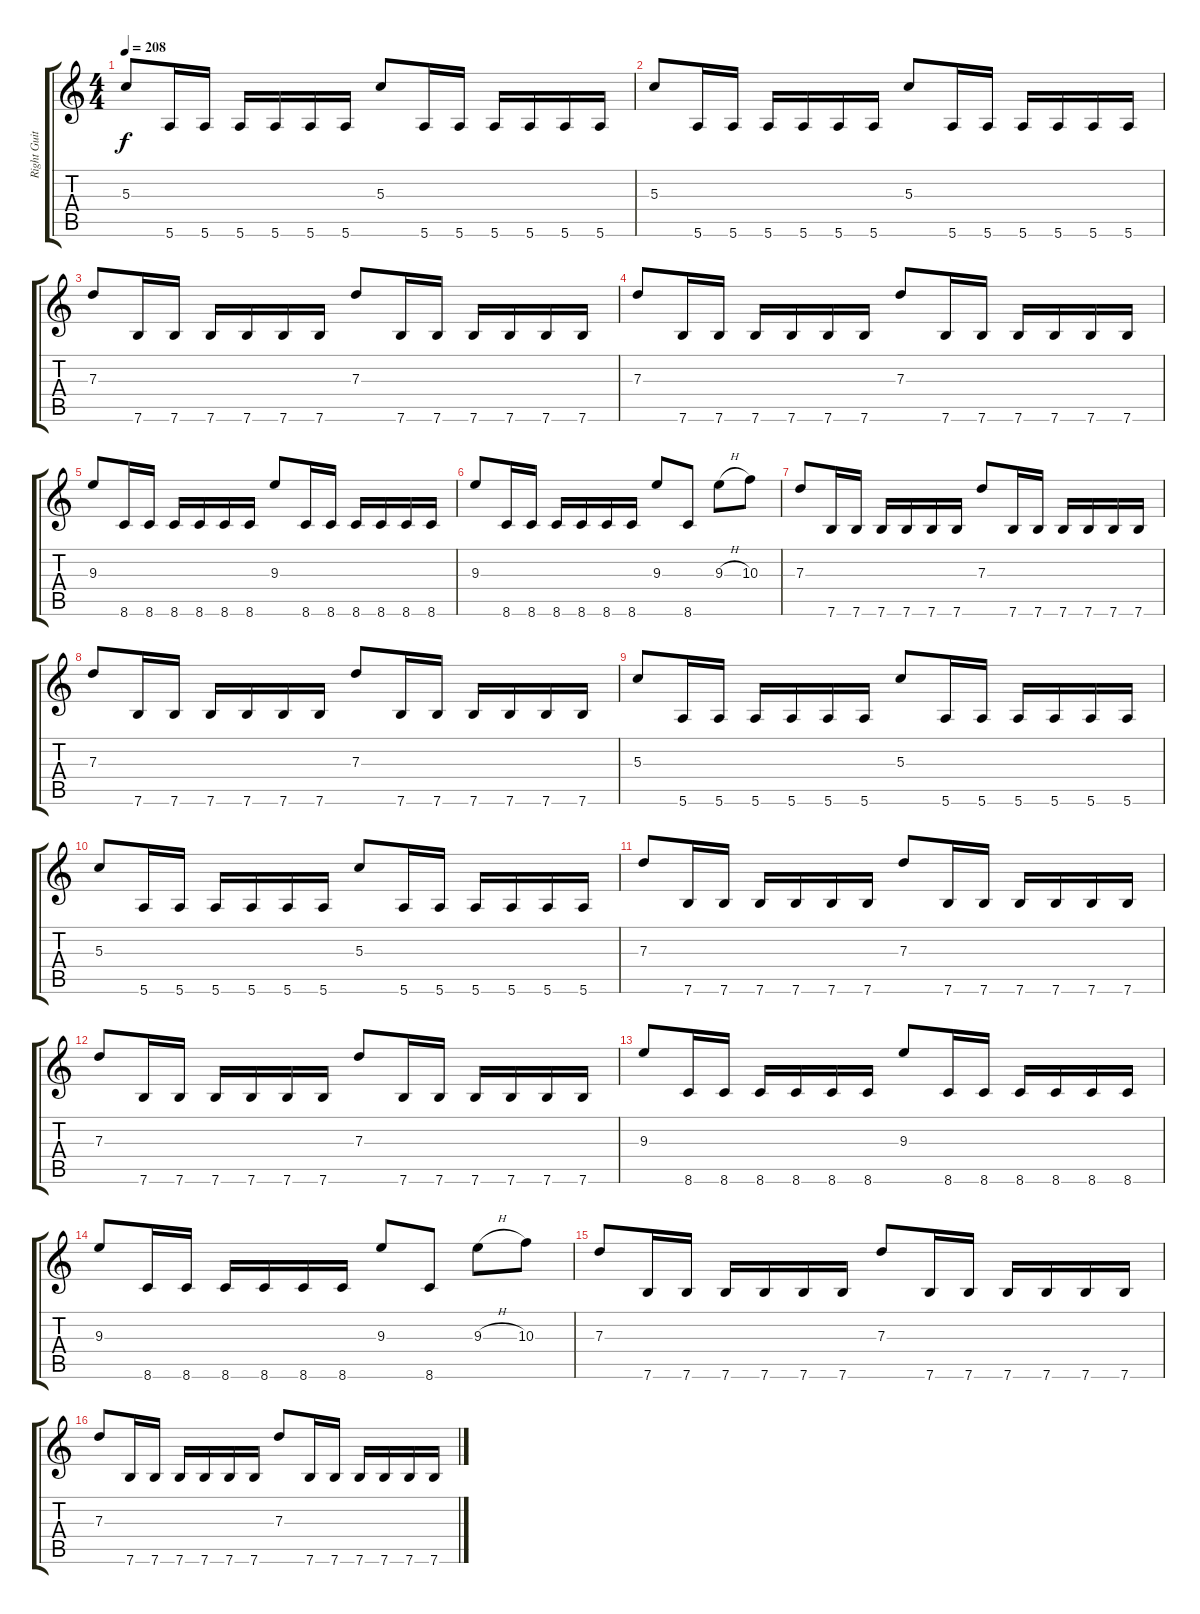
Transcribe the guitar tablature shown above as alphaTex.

\track ("Right Guitar" "Right Guit") {instrument distortionguitar}
\staff {score tabs}
\tuning (E4 B3 G3 D3 A2 E2) {hide}
\ts (4 4)
\tempo 208
\clef g2
\ks c
5.3.8{dy f} 5.6.16 5.6.16 5.6.16 5.6.16 5.6.16 5.6.16 5.3.8 5.6.16 5.6.16 5.6.16 5.6.16 5.6.16 5.6.16 |
5.3.8 5.6.16 5.6.16 5.6.16 5.6.16 5.6.16 5.6.16 5.3.8 5.6.16 5.6.16 5.6.16 5.6.16 5.6.16 5.6.16 |
7.3.8 7.6.16 7.6.16 7.6.16 7.6.16 7.6.16 7.6.16 7.3.8 7.6.16 7.6.16 7.6.16 7.6.16 7.6.16 7.6.16 |
7.3.8 7.6.16 7.6.16 7.6.16 7.6.16 7.6.16 7.6.16 7.3.8 7.6.16 7.6.16 7.6.16 7.6.16 7.6.16 7.6.16 |
9.3.8 8.6.16 8.6.16 8.6.16 8.6.16 8.6.16 8.6.16 9.3.8 8.6.16 8.6.16 8.6.16 8.6.16 8.6.16 8.6.16 |
9.3.8 8.6.16 8.6.16 8.6.16 8.6.16 8.6.16 8.6.16 9.3.8 8.6.8 9.3{h}.8 10.3.8 |
7.3.8 7.6.16 7.6.16 7.6.16 7.6.16 7.6.16 7.6.16 7.3.8 7.6.16 7.6.16 7.6.16 7.6.16 7.6.16 7.6.16 |
7.3.8 7.6.16 7.6.16 7.6.16 7.6.16 7.6.16 7.6.16 7.3.8 7.6.16 7.6.16 7.6.16 7.6.16 7.6.16 7.6.16 |
5.3.8 5.6.16 5.6.16 5.6.16 5.6.16 5.6.16 5.6.16 5.3.8 5.6.16 5.6.16 5.6.16 5.6.16 5.6.16 5.6.16 |
5.3.8 5.6.16 5.6.16 5.6.16 5.6.16 5.6.16 5.6.16 5.3.8 5.6.16 5.6.16 5.6.16 5.6.16 5.6.16 5.6.16 |
7.3.8 7.6.16 7.6.16 7.6.16 7.6.16 7.6.16 7.6.16 7.3.8 7.6.16 7.6.16 7.6.16 7.6.16 7.6.16 7.6.16 |
7.3.8 7.6.16 7.6.16 7.6.16 7.6.16 7.6.16 7.6.16 7.3.8 7.6.16 7.6.16 7.6.16 7.6.16 7.6.16 7.6.16 |
9.3.8 8.6.16 8.6.16 8.6.16 8.6.16 8.6.16 8.6.16 9.3.8 8.6.16 8.6.16 8.6.16 8.6.16 8.6.16 8.6.16 |
9.3.8 8.6.16 8.6.16 8.6.16 8.6.16 8.6.16 8.6.16 9.3.8 8.6.8 9.3{h}.8 10.3.8 |
7.3.8 7.6.16 7.6.16 7.6.16 7.6.16 7.6.16 7.6.16 7.3.8 7.6.16 7.6.16 7.6.16 7.6.16 7.6.16 7.6.16 |
7.3.8 7.6.16 7.6.16 7.6.16 7.6.16 7.6.16 7.6.16 7.3.8 7.6.16 7.6.16 7.6.16 7.6.16 7.6.16 7.6.16
